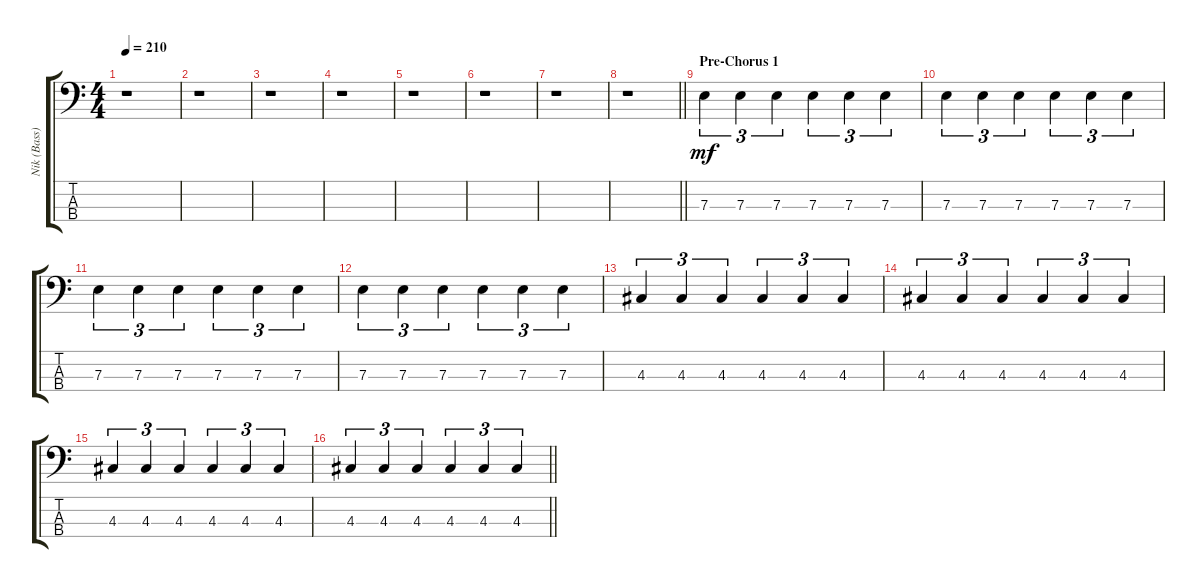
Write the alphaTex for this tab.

\track ("Nik (Bass)" "Nik (Bass)") {instrument electricbassfinger}
\staff {score tabs}
\tuning (G2 D2 A1 E1) {hide}
\ts (4 4)
\tempo 210
\clef f4
\ks c
r.1{dy mf} |
r.1 |
r.1 |
r.1 |
r.1 |
r.1 |
r.1 |
\barLineRight lightlight
r.1 |
\section ("" "Pre-Chorus 1")
7.3.4{tu (3 2)} 7.3.4{tu (3 2)} 7.3.4{tu (3 2)} 7.3.4{tu (3 2)} 7.3.4{tu (3 2)} 7.3.4{tu (3 2)} |
7.3.4{tu (3 2)} 7.3.4{tu (3 2)} 7.3.4{tu (3 2)} 7.3.4{tu (3 2)} 7.3.4{tu (3 2)} 7.3.4{tu (3 2)} |
7.3.4{tu (3 2)} 7.3.4{tu (3 2)} 7.3.4{tu (3 2)} 7.3.4{tu (3 2)} 7.3.4{tu (3 2)} 7.3.4{tu (3 2)} |
7.3.4{tu (3 2)} 7.3.4{tu (3 2)} 7.3.4{tu (3 2)} 7.3.4{tu (3 2)} 7.3.4{tu (3 2)} 7.3.4{tu (3 2)} |
4.3.4{tu (3 2)} 4.3.4{tu (3 2)} 4.3.4{tu (3 2)} 4.3.4{tu (3 2)} 4.3.4{tu (3 2)} 4.3.4{tu (3 2)} |
4.3.4{tu (3 2)} 4.3.4{tu (3 2)} 4.3.4{tu (3 2)} 4.3.4{tu (3 2)} 4.3.4{tu (3 2)} 4.3.4{tu (3 2)} |
4.3.4{tu (3 2)} 4.3.4{tu (3 2)} 4.3.4{tu (3 2)} 4.3.4{tu (3 2)} 4.3.4{tu (3 2)} 4.3.4{tu (3 2)} |
\barLineRight lightlight
4.3.4{tu (3 2)} 4.3.4{tu (3 2)} 4.3.4{tu (3 2)} 4.3.4{tu (3 2)} 4.3.4{tu (3 2)} 4.3.4{tu (3 2)}
